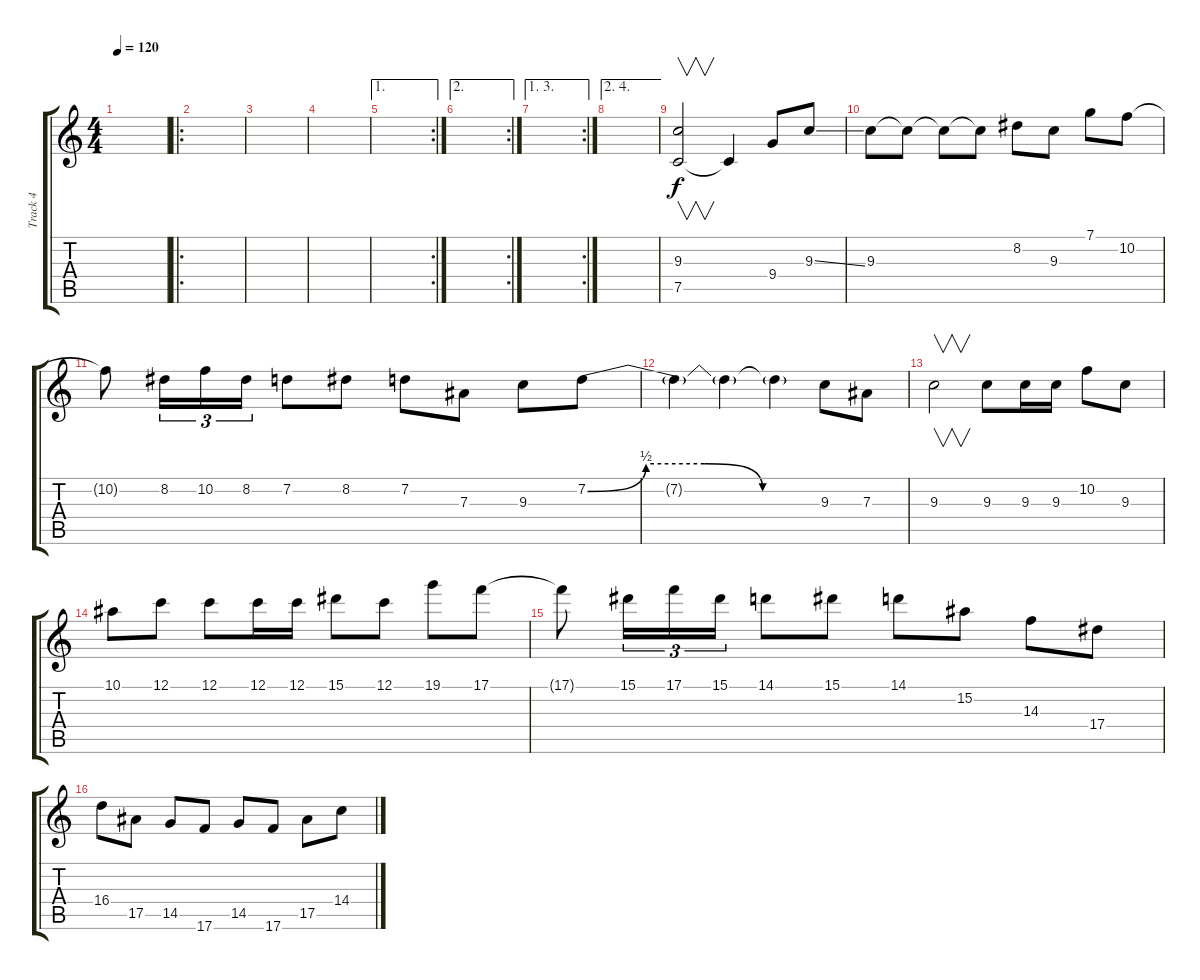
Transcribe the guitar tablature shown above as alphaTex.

\track ("Track 4" "Track 4") {instrument overdrivenguitar}
\staff {score tabs}
\tuning (C4 G3 Eb3 Bb2 F2 C2) {hide}
\ts (4 4)
\tempo 120
\clef g2
\ks c
|
\ro
|
|
|
\ae 1
\rc 2
|
\ae 2
\rc 2
|
\ae (1 3)
\rc 2
|
\ae (2 4)
|
(9.3 7.5).2{v} 7.5{t}.4 9.4.8 9.3{ss}.8 |
9.3.8 9.3{t}.8 9.3{t}.8 9.3{t}.8 8.2.8 9.3.8 7.1.8 10.2.8 |
10.2{t}.8 8.2.16{tu (3 2)} 10.2.16{tu (3 2)} 8.2.16{tu (3 2)} 7.2.8 8.2.8 7.2.8 7.3.8 9.3.8 7.2{be (custom 0 0 15 2 30 2 45 0 60 0)}.8 |
7.2{t}.4 7.2{t}.4 7.2{t}.4 9.3.8 7.3.8 |
9.3.2{v} 9.3.8 9.3.16 9.3.16 10.2.8 9.3.8 |
10.1.8 12.1.8 12.1.8 12.1.16 12.1.16 15.1.8 12.1.8 19.1.8 17.1.8 |
17.1{t}.8 15.1.16{tu (3 2)} 17.1.16{tu (3 2)} 15.1.16{tu (3 2)} 14.1.8 15.1.8 14.1.8 15.2.8 14.3.8 17.4.8 |
16.4.8 17.5.8 14.5.8 17.6.8 14.5.8 17.6.8 17.5.8 14.4.8
